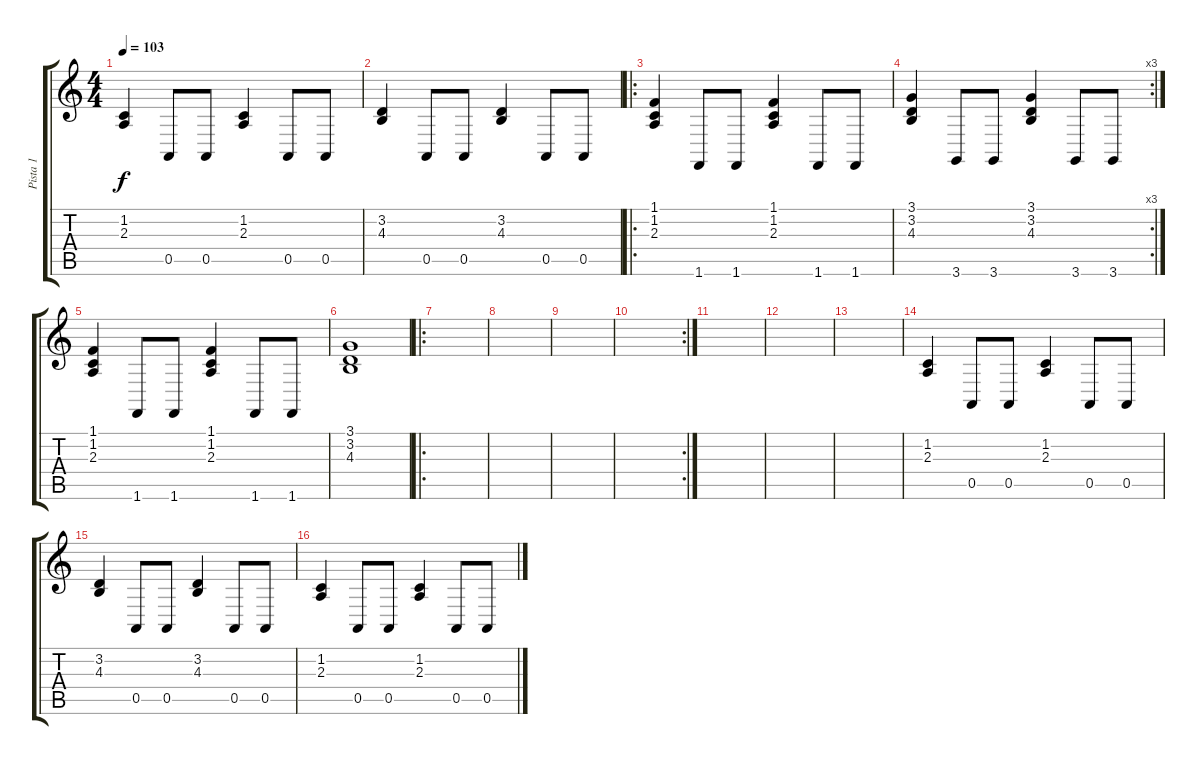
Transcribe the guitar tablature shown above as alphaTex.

\track ("Pista 1" "Pista 1") {instrument acousticgrandpiano}
\staff {score tabs}
\tuning (E4 B3 G3 D3 A2 E2) {hide}
\ts (4 4)
\tempo 103
\clef g2
\ks c
(1.2 2.3).4{dy f} 0.5.8 0.5.8 (1.2 2.3).4 0.5.8 0.5.8 |
(3.2 4.3).4 0.5.8 0.5.8 (3.2 4.3).4 0.5.8 0.5.8 |
\ro
(1.1 1.2 2.3).4 1.6.8 1.6.8 (1.1 1.2 2.3).4 1.6.8 1.6.8 |
\rc 3
(3.1 3.2 4.3).4 3.6.8 3.6.8 (3.1 3.2 4.3).4 3.6.8 3.6.8 |
(1.1 1.2 2.3).4 1.6.8 1.6.8 (1.1 1.2 2.3).4 1.6.8 1.6.8 |
(3.1 3.2 4.3).1 |
\ro
|
|
|
\rc 2
|
|
|
|
(1.2 2.3).4 0.5.8 0.5.8 (1.2 2.3).4 0.5.8 0.5.8 |
(3.2 4.3).4 0.5.8 0.5.8 (3.2 4.3).4 0.5.8 0.5.8 |
(1.2 2.3).4 0.5.8 0.5.8 (1.2 2.3).4 0.5.8 0.5.8
